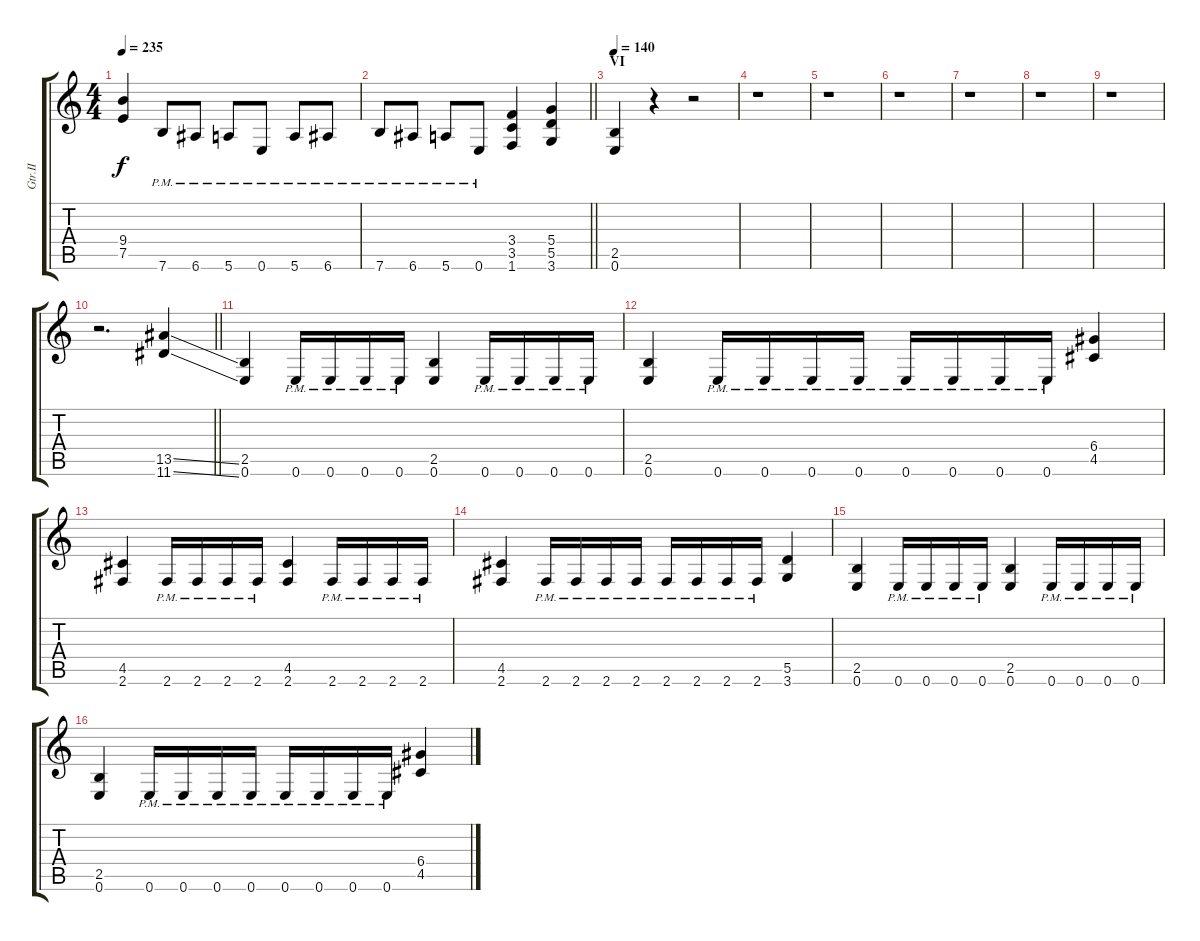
\track ("Gtr.II" "Gtr.II") {instrument overdrivenguitar}
\staff {score tabs}
\tuning (E4 B3 G3 D3 A2 E2) {hide}
\ts (4 4)
\tempo 235
\clef g2
\ks c
(9.4 7.5).4{dy f} 7.6{pm}.8 6.6{pm}.8 5.6{pm}.8 0.6{pm}.8 5.6{pm}.8 6.6{pm}.8 |
\barLineRight lightlight
7.6{pm}.8 6.6{pm}.8 5.6{pm}.8 0.6{pm}.8 (3.4 3.5 1.6).4 (5.4 5.5 3.6).4 |
\section ("" "VI")
\tempo 140
(2.5 0.6).4 r.4 r.2 |
r.1 |
r.1 |
r.1 |
r.1 |
r.1 |
r.1 |
\barLineRight lightlight
r.2{d} (13.5{ss} 11.6{ss}).4 |
(2.5 0.6).4 0.6{pm}.16 0.6{pm}.16 0.6{pm}.16 0.6{pm}.16 (2.5 0.6).4 0.6{pm}.16 0.6{pm}.16 0.6{pm}.16 0.6{pm}.16 |
(2.5 0.6).4 0.6{pm}.16 0.6{pm}.16 0.6{pm}.16 0.6{pm}.16 0.6{pm}.16 0.6{pm}.16 0.6{pm}.16 0.6{pm}.16 (6.4 4.5).4 |
(4.5 2.6).4 2.6{pm}.16 2.6{pm}.16 2.6{pm}.16 2.6{pm}.16 (4.5 2.6).4 2.6{pm}.16 2.6{pm}.16 2.6{pm}.16 2.6{pm}.16 |
(4.5 2.6).4 2.6{pm}.16 2.6{pm}.16 2.6{pm}.16 2.6{pm}.16 2.6{pm}.16 2.6{pm}.16 2.6{pm}.16 2.6{pm}.16 (5.5 3.6).4 |
(2.5 0.6).4 0.6{pm}.16 0.6{pm}.16 0.6{pm}.16 0.6{pm}.16 (2.5 0.6).4 0.6{pm}.16 0.6{pm}.16 0.6{pm}.16 0.6{pm}.16 |
(2.5 0.6).4 0.6{pm}.16 0.6{pm}.16 0.6{pm}.16 0.6{pm}.16 0.6{pm}.16 0.6{pm}.16 0.6{pm}.16 0.6{pm}.16 (6.4 4.5).4
